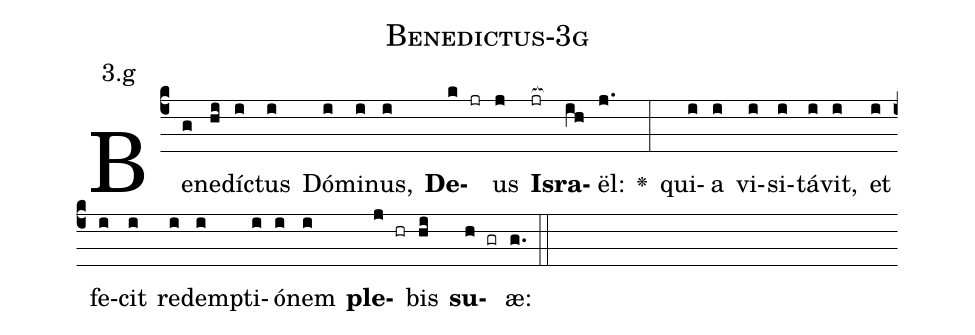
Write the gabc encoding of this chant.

name: Benedictus-3g;
annotation: 3.g;
%%
(c4)Be(g)ne(hi)dí(i)ctus(i) Dó(i)mi(i)nus,(i) <b>De</b>(k jr)us(j) <b>Is</b>(jr[ocb:1{])<b>ra</b>(ih[ocb:0}])ël:(j.) <v>\greheightstar</v>(:) qui(i)a(i) vi(i)si(i)tá(i)vit,(i) et(i) fe(i)cit(i) re(i)dem(i)pti(i)ó(i)nem(i) <b>ple</b>(j hr)bis(hi) <b>su</b>(h gr)æ:(g.) (::)


%E(i) u(i) o(j) u(hi) a(h) e.(g.) (::)
